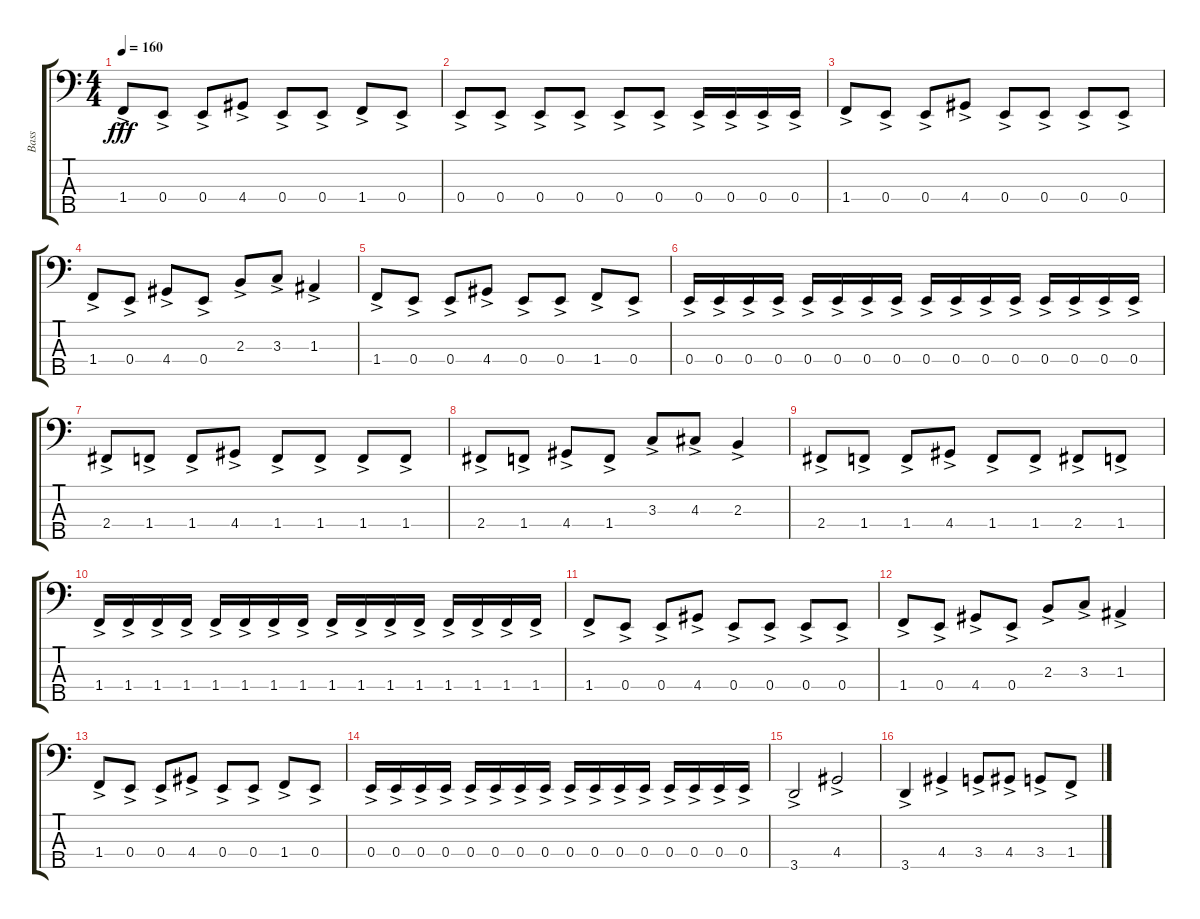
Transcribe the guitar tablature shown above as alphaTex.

\track ("Bass" "Bass") {instrument electricbasspick}
\staff {score tabs}
\tuning (G2 D2 A1 E1 B0) {hide}
\ts (4 4)
\tempo 160
\clef f4
\ks c
1.4{ac}.8{dy fff} 0.4{ac}.8 0.4{ac}.8 4.4{ac}.8 0.4{ac}.8 0.4{ac}.8 1.4{ac}.8 0.4{ac}.8 |
0.4{ac}.8 0.4{ac}.8 0.4{ac}.8 0.4{ac}.8 0.4{ac}.8 0.4{ac}.8 0.4{ac}.16 0.4{ac}.16 0.4{ac}.16 0.4{ac}.16 |
1.4{ac}.8 0.4{ac}.8 0.4{ac}.8 4.4{ac}.8 0.4{ac}.8 0.4{ac}.8 0.4{ac}.8 0.4{ac}.8 |
1.4{ac}.8 0.4{ac}.8 4.4{ac}.8 0.4{ac}.8 2.3{ac}.8 3.3{ac}.8 1.3{ac}.4 |
1.4{ac}.8 0.4{ac}.8 0.4{ac}.8 4.4{ac}.8 0.4{ac}.8 0.4{ac}.8 1.4{ac}.8 0.4{ac}.8 |
0.4{ac}.16 0.4{ac}.16 0.4{ac}.16 0.4{ac}.16 0.4{ac}.16 0.4{ac}.16 0.4{ac}.16 0.4{ac}.16 0.4{ac}.16 0.4{ac}.16 0.4{ac}.16 0.4{ac}.16 0.4{ac}.16 0.4{ac}.16 0.4{ac}.16 0.4{ac}.16 |
2.4{ac}.8 1.4{ac}.8 1.4{ac}.8 4.4{ac}.8 1.4{ac}.8 1.4{ac}.8 1.4{ac}.8 1.4{ac}.8 |
2.4{ac}.8 1.4{ac}.8 4.4{ac}.8 1.4{ac}.8 3.3{ac}.8 4.3{ac}.8 2.3{ac}.4 |
2.4{ac}.8 1.4{ac}.8 1.4{ac}.8 4.4{ac}.8 1.4{ac}.8 1.4{ac}.8 2.4{ac}.8 1.4{ac}.8 |
1.4{ac}.16 1.4{ac}.16 1.4{ac}.16 1.4{ac}.16 1.4{ac}.16 1.4{ac}.16 1.4{ac}.16 1.4{ac}.16 1.4{ac}.16 1.4{ac}.16 1.4{ac}.16 1.4{ac}.16 1.4{ac}.16 1.4{ac}.16 1.4{ac}.16 1.4{ac}.16 |
1.4{ac}.8 0.4{ac}.8 0.4{ac}.8 4.4{ac}.8 0.4{ac}.8 0.4{ac}.8 0.4{ac}.8 0.4{ac}.8 |
1.4{ac}.8 0.4{ac}.8 4.4{ac}.8 0.4{ac}.8 2.3{ac}.8 3.3{ac}.8 1.3{ac}.4 |
1.4{ac}.8 0.4{ac}.8 0.4{ac}.8 4.4{ac}.8 0.4{ac}.8 0.4{ac}.8 1.4{ac}.8 0.4{ac}.8 |
0.4{ac}.16 0.4{ac}.16 0.4{ac}.16 0.4{ac}.16 0.4{ac}.16 0.4{ac}.16 0.4{ac}.16 0.4{ac}.16 0.4{ac}.16 0.4{ac}.16 0.4{ac}.16 0.4{ac}.16 0.4{ac}.16 0.4{ac}.16 0.4{ac}.16 0.4{ac}.16 |
3.5{ac}.2 4.4{ac}.2 |
3.5{ac}.4 4.4{ac}.4 3.4{ac}.8 4.4{ac}.8 3.4{ac}.8 1.4{ac}.8
